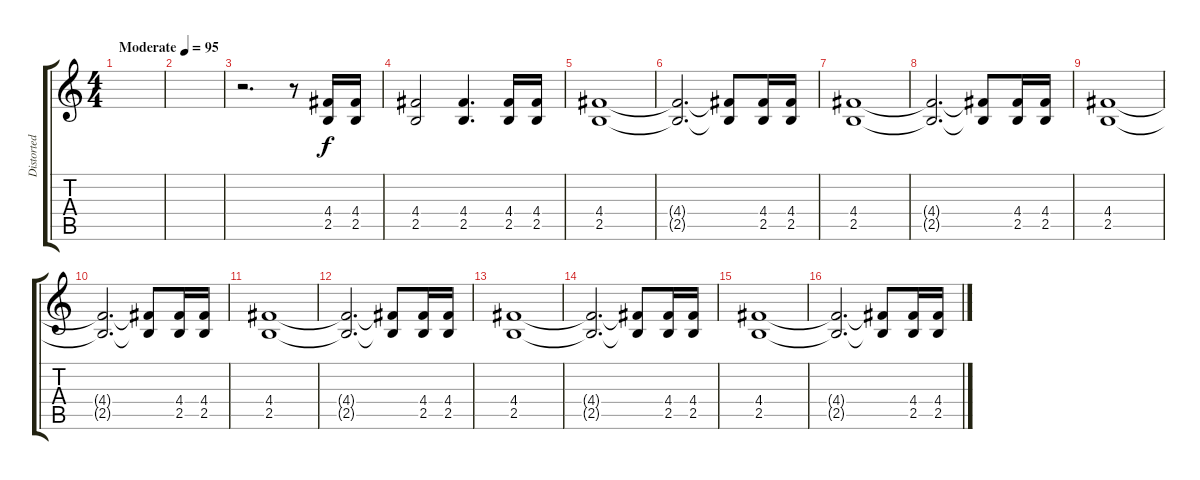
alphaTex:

\track ("Distorted I" "Distorted ") {instrument distortionguitar}
\staff {score tabs}
\tuning (E4 B3 G3 D3 A2 E2) {hide}
\ts (4 4)
\tempo (95 "Moderate")
\clef g2
\ks c
|
|
r.2{d volume 8} r.8 (4.4 2.5).16 (4.4 2.5).16 |
(4.4 2.5).2 (4.4 2.5).4{d} (4.4 2.5).16{volume 13} (4.4 2.5).16 |
(4.4 2.5).1 |
(4.4{t} 2.5{t}).2{d} (4.4{t} 2.5{t}).8 (4.4 2.5).16 (4.4 2.5).16 |
(4.4 2.5).1 |
(4.4{t} 2.5{t}).2{d} (4.4{t} 2.5{t}).8 (4.4 2.5).16 (4.4 2.5).16 |
(4.4 2.5).1 |
(4.4{t} 2.5{t}).2{d} (4.4{t} 2.5{t}).8 (4.4 2.5).16 (4.4 2.5).16 |
(4.4 2.5).1 |
(4.4{t} 2.5{t}).2{d} (4.4{t} 2.5{t}).8 (4.4 2.5).16 (4.4 2.5).16 |
(4.4 2.5).1 |
(4.4{t} 2.5{t}).2{d} (4.4{t} 2.5{t}).8 (4.4 2.5).16 (4.4 2.5).16 |
(4.4 2.5).1 |
(4.4{t} 2.5{t}).2{d} (4.4{t} 2.5{t}).8 (4.4 2.5).16 (4.4 2.5).16
